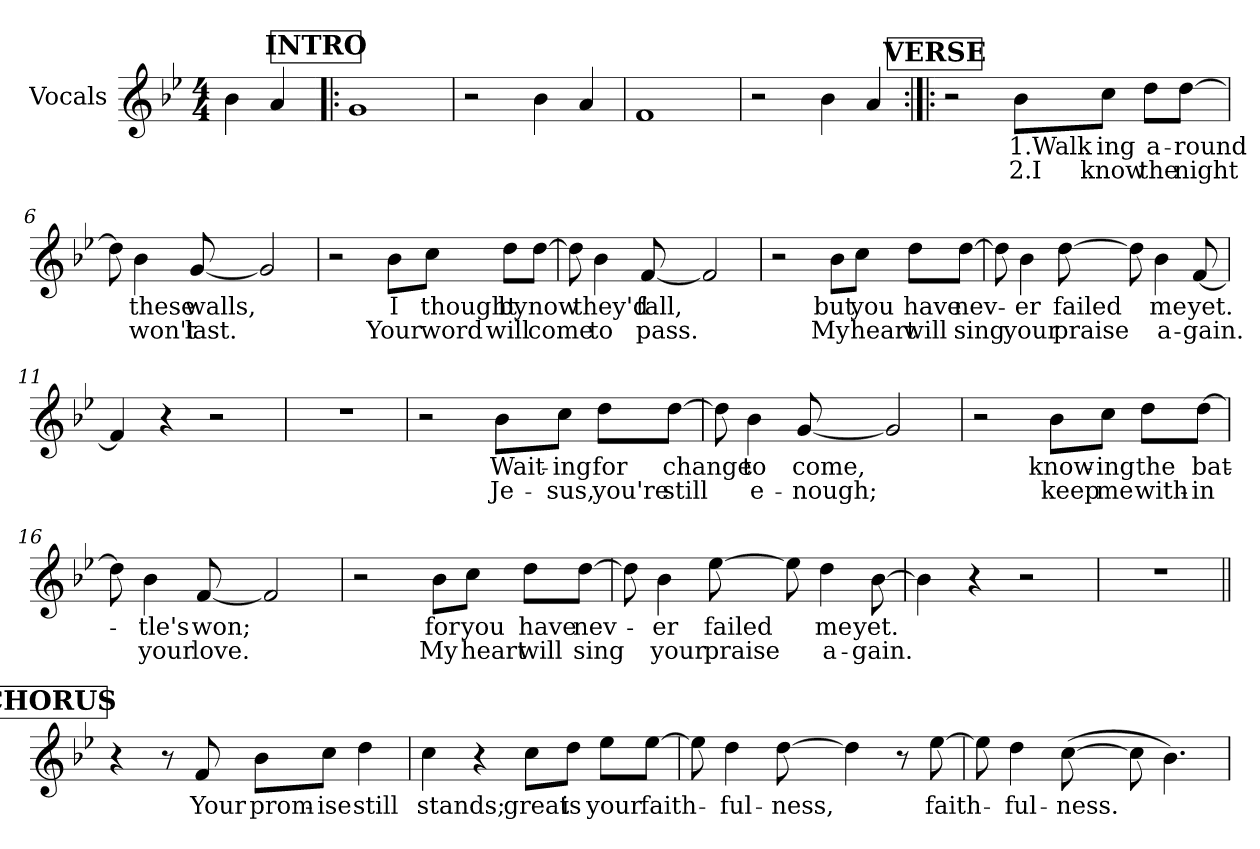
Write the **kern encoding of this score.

**kern	**text	**text
*part1	*part1	*part1
*staff1	*staff1	*staff1
*I"Vocals	*	*
*clefG2	*	*
*k[b-e-]	*	*
*B-:	*	*
*M4/4	*	*
*MM86	*	*
=	=	=
4b-!\	.	.
4a!/	.	.
!!LO:REH:place=s1:a:B:t=INTRO
=1!|:	=1!|:	=1!|:
1g!	.	.
=2	=2	=2
2r	.	.
4b-!\	.	.
4a!/	.	.
=3	=3	=3
1f!	.	.
=4	=4	=4
2r	.	.
4b-!\	.	.
4a!/	.	.
!!LO:LB:g=z
!!LO:REH:place=s1:a:B:t=VERSE
=5:|!|:	=5:|!|:	=5:|!|:
2r	.	.
!	!LO:LY:b	!LO:LY:b
8b-\L	1.Walk­	2.I
!	!LO:LY:b	!LO:LY:b
8cc\J	ing	know
!	!LO:LY:b	!LO:LY:b
8dd\L	a-	the
!	!LO:LY:b	!LO:LY:b
[8dd\J	-round	night
=6	=6	=6
8dd\]	.	.
!	!LO:LY:b	!LO:LY:b
4b-\	these	won't
!	!LO:LY:b	!LO:LY:b
[8g/	walls,	last.
2g/]	.	.
=7	=7	=7
2r	.	.
!	!LO:LY:b	!LO:LY:b
8b-\L	I	Your
!	!LO:LY:b	!LO:LY:b
8cc\J	thought	word
!	!LO:LY:b	!LO:LY:b
8dd\L	by	will
!	!LO:LY:b	!LO:LY:b
[8dd\J	now	come
!!LO:LB:g=z
=8	=8	=8
8dd\]	.	.
!	!LO:LY:b	!LO:LY:b
4b-\	they'd	to
!	!LO:LY:b	!LO:LY:b
[8f/	fall,	pass.
2f/]	.	.
=9	=9	=9
2r	.	.
!	!LO:LY:b	!LO:LY:b
8b-\L	but	My
!	!LO:LY:b	!LO:LY:b
8cc\J	you	heart
!	!LO:LY:b	!LO:LY:b
8dd\L	have	will
!	!LO:LY:b	!LO:LY:b
[8dd\J	nev-	sing
=10	=10	=10
8dd\]	.	.
!	!LO:LY:b	!LO:LY:b
4b-\	-er	your
!	!LO:LY:b	!LO:LY:b
[8dd\	failed	praise
8dd\]	.	.
!	!LO:LY:b	!LO:LY:b
4b-\	me	a-
!	!LO:LY:b	!LO:LY:b
[8f/	yet.	-gain.
=11	=11	=11
4f/]	.	.
4r	.	.
2r	.	.
!!LO:LB:g=z
=12	=12	=12
1r	.	.
=13	=13	=13
2r	.	.
!	!LO:LY:b	!LO:LY:b
8b-\L	Wait-	Je-
!	!LO:LY:b	!LO:LY:b
8cc\J	-ing	-sus,
!	!LO:LY:b	!LO:LY:b
8dd\L	for	you're
!	!LO:LY:b	!LO:LY:b
[8dd\J	change	still
=14	=14	=14
8dd\]	.	.
!	!LO:LY:b	!LO:LY:b
4b-\	to	e-
!	!LO:LY:b	!LO:LY:b
[8g/	come,	-nough;
2g/]	.	.
=15	=15	=15
2r	.	.
!	!LO:LY:b	!LO:LY:b
8b-\L	know-	keep
!	!LO:LY:b	!LO:LY:b
8cc\J	-ing	me
!	!LO:LY:b	!LO:LY:b
8dd\L	the	with-
!	!LO:LY:b	!LO:LY:b
[8dd\J	bat-	-in
!!LO:LB:g=z
=16	=16	=16
8dd\]	.	.
!	!LO:LY:b	!LO:LY:b
4b-\	-tle's	your
!	!LO:LY:b	!LO:LY:b
[8f/	won;	love.
2f/]	.	.
=17	=17	=17
2r	.	.
!	!LO:LY:b	!LO:LY:b
8b-\L	for	My
!	!LO:LY:b	!LO:LY:b
8cc\J	you	heart
!	!LO:LY:b	!LO:LY:b
8dd\L	have	will
!	!LO:LY:b	!LO:LY:b
[8dd\J	nev-	sing
=18	=18	=18
8dd\]	.	.
!	!LO:LY:b	!LO:LY:b
4b-\	-er	your
!	!LO:LY:b	!LO:LY:b
[8ee-\	failed	praise
8ee-\]	.	.
!	!LO:LY:b	!LO:LY:b
4dd\	me	a-
!	!LO:LY:b	!LO:LY:b
[8b-\	yet.	-gain.
=19	=19	=19
4b-\]	.	.
4r	.	.
2r	.	.
!!LO:LB:g=z
=20	=20	=20
1r	.	.
!!LO:REH:place=s1:a:B:t=CHORUS
=21||	=21||	=21||
4r	.	.
8r	.	.
!	!LO:LY:b	!
8f/	Your	.
!	!LO:LY:b	!
8b-\L	prom-	.
!	!LO:LY:b	!
8cc\J	-ise	.
!	!LO:LY:b	!
4dd\	still	.
=22	=22	=22
!	!LO:LY:b	!
4cc\	stands;	.
4r	.	.
!	!LO:LY:b	!
8cc\L	great	.
!	!LO:LY:b	!
8dd\J	is	.
!	!LO:LY:b	!
8ee-\L	your	.
!	!LO:LY:b	!
[8ee-\J	faith-	.
=23	=23	=23
8ee-\]	.	.
!	!LO:LY:b	!
4dd\	-ful-	.
!	!LO:LY:b	!
[8dd\	-ness,	.
4dd\]	.	.
8r	.	.
!	!LO:LY:b	!
[8ee-\	faith-	.
!!LO:PB:g=z
=24	=24	=24
8ee-\]	.	.
!	!LO:LY:b	!
4dd\	-ful-	.
!	!LO:LY:b	!
(>[8cc\	-ness.	.
8cc\]	.	.
4.b-\)	.	.
=	=	=
*-	*-	*-
